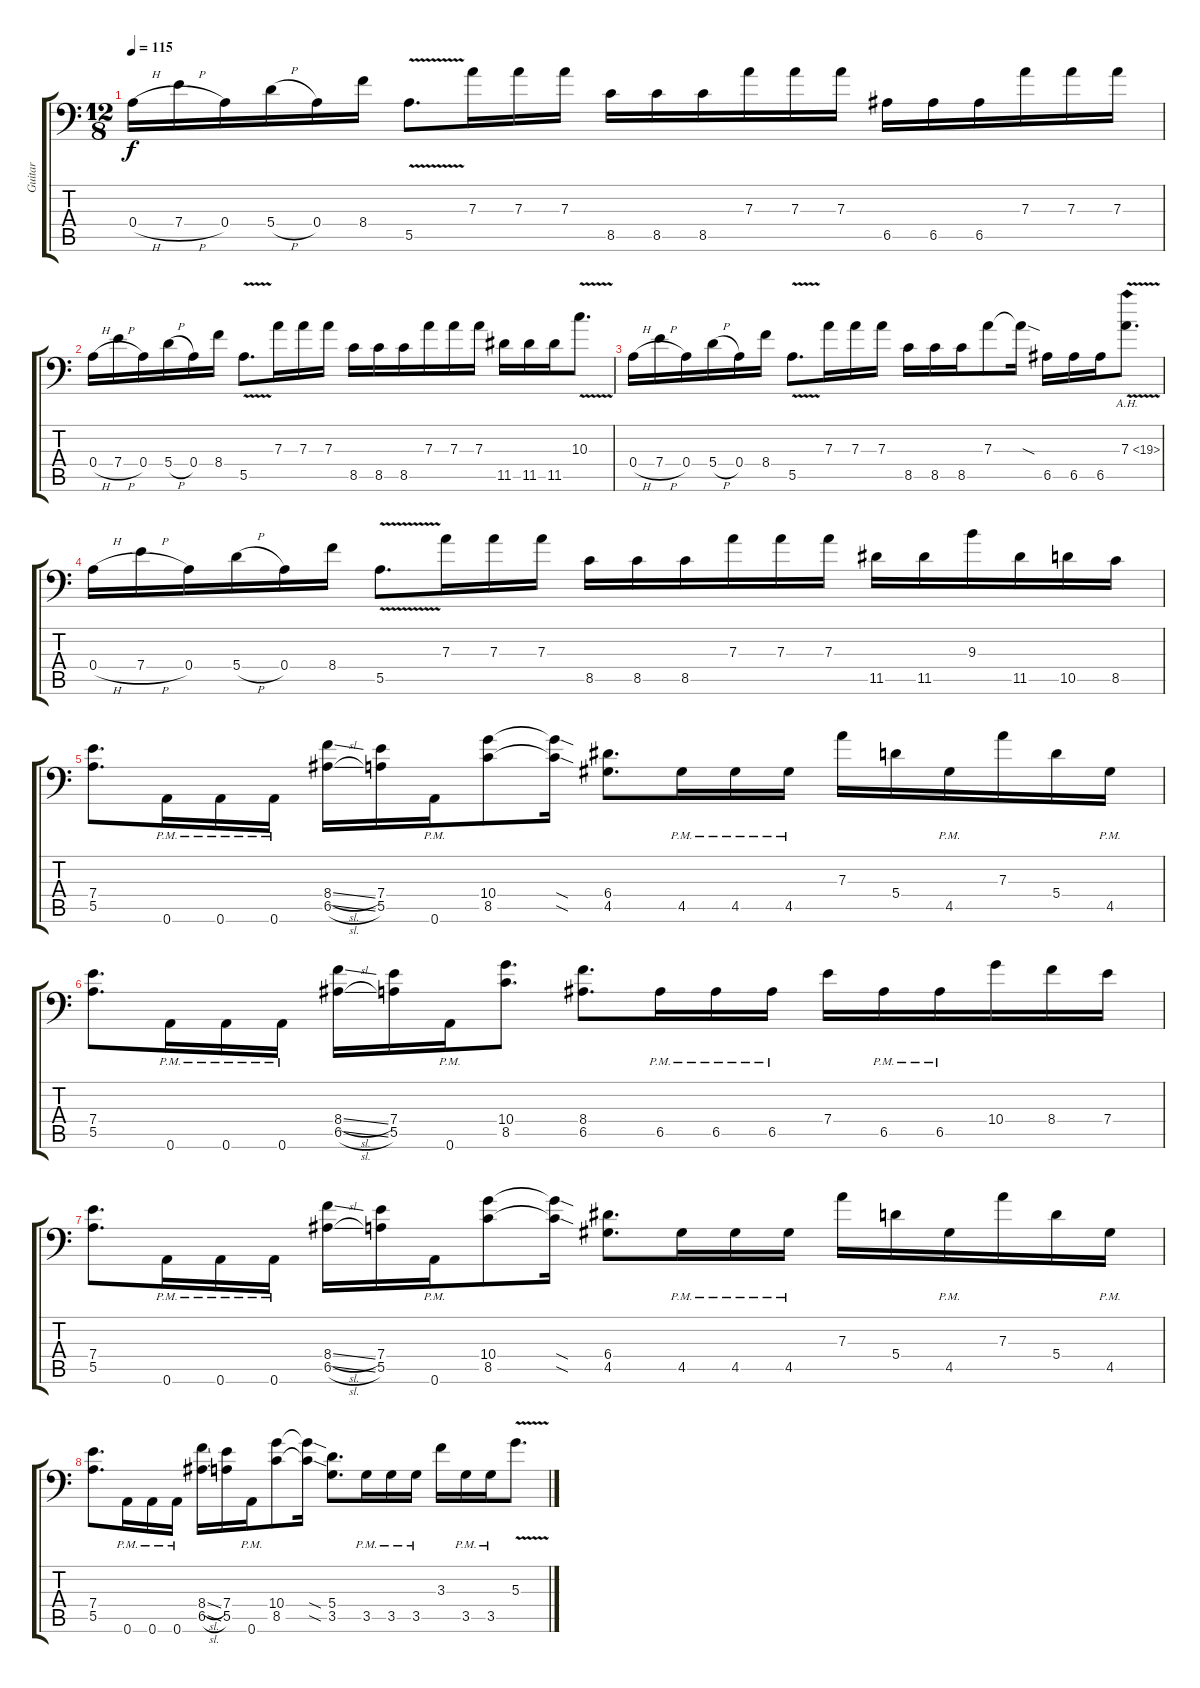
\track ("Guitar" "Guitar") {instrument distortionguitar}
\staff {score tabs}
\tuning (B3 Gb3 D3 A2 E2 A1) {hide}
\ts (12 8)
\tempo 115
\clef f4
\ks c
0.4{h}.16{dy f} 7.4{h}.16 0.4.16 5.4{h}.16 0.4.16 8.4.16 5.5{v}.8{d} 7.3.16 7.3.16 7.3.16 8.5.16 8.5.16 8.5.16 7.3.16 7.3.16 7.3.16 6.5.16 6.5.16 6.5.16 7.3.16 7.3.16 7.3.16 |
0.4{h}.16 7.4{h}.16 0.4.16 5.4{h}.16 0.4.16 8.4.16 5.5{v}.8{d} 7.3.16 7.3.16 7.3.16 8.5.16 8.5.16 8.5.16 7.3.16 7.3.16 7.3.16 11.5.16 11.5.16 11.5.16 10.3{v}.8{d} |
0.4{h}.16 7.4{h}.16 0.4.16 5.4{h}.16 0.4.16 8.4.16 5.5{v}.8{d} 7.3.16 7.3.16 7.3.16 8.5.16 8.5.16 8.5.16 7.3.8 7.3{sod t}.16 6.5.16 6.5.16 6.5.16 7.3{ah 12 v}.8{d} |
0.4{h}.16 7.4{h}.16 0.4.16 5.4{h}.16 0.4.16 8.4.16 5.5{v}.8{d} 7.3.16 7.3.16 7.3.16 8.5.16 8.5.16 8.5.16 7.3.16 7.3.16 7.3.16 11.5.16 11.5.16 9.3.16 11.5.16 10.5.16 8.5.16 |
(7.4 5.5).8{d} 0.6{pm}.16 0.6{pm}.16 0.6{pm}.16 (8.4{sl} 6.5{sl}).16 (7.4 5.5).16 0.6{pm}.16 (10.4 8.5).8 (10.4{sod t} 8.5{sod t}).16 (6.4 4.5).8{d} 4.5{pm}.16 4.5{pm}.16 4.5{pm}.16 7.3.16 5.4.16 4.5{pm}.16 7.3.16 5.4.16 4.5{pm}.16 |
(7.4 5.5).8{d} 0.6{pm}.16 0.6{pm}.16 0.6{pm}.16 (8.4{sl} 6.5{sl}).16 (7.4 5.5).16 0.6{pm}.16 (10.4 8.5).8{d} (8.4 6.5).8{d} 6.5{pm}.16 6.5{pm}.16 6.5{pm}.16 7.4.16 6.5{pm}.16 6.5{pm}.16 10.4.16 8.4.16 7.4.16 |
(7.4 5.5).8{d} 0.6{pm}.16 0.6{pm}.16 0.6{pm}.16 (8.4{sl} 6.5{sl}).16 (7.4 5.5).16 0.6{pm}.16 (10.4 8.5).8 (10.4{sod t} 8.5{sod t}).16 (6.4 4.5).8{d} 4.5{pm}.16 4.5{pm}.16 4.5{pm}.16 7.3.16 5.4.16 4.5{pm}.16 7.3.16 5.4.16 4.5{pm}.16 |
(7.4 5.5).8{d} 0.6{pm}.16 0.6{pm}.16 0.6{pm}.16 (8.4{sl} 6.5{sl}).16 (7.4 5.5).16 0.6{pm}.16 (10.4 8.5).8 (10.4{sod t} 8.5{sod t}).16 (5.4 3.5).8{d} 3.5{pm}.16 3.5{pm}.16 3.5{pm}.16 3.3.16 3.5{pm}.16 3.5{pm}.16 5.3{v}.8{d}
